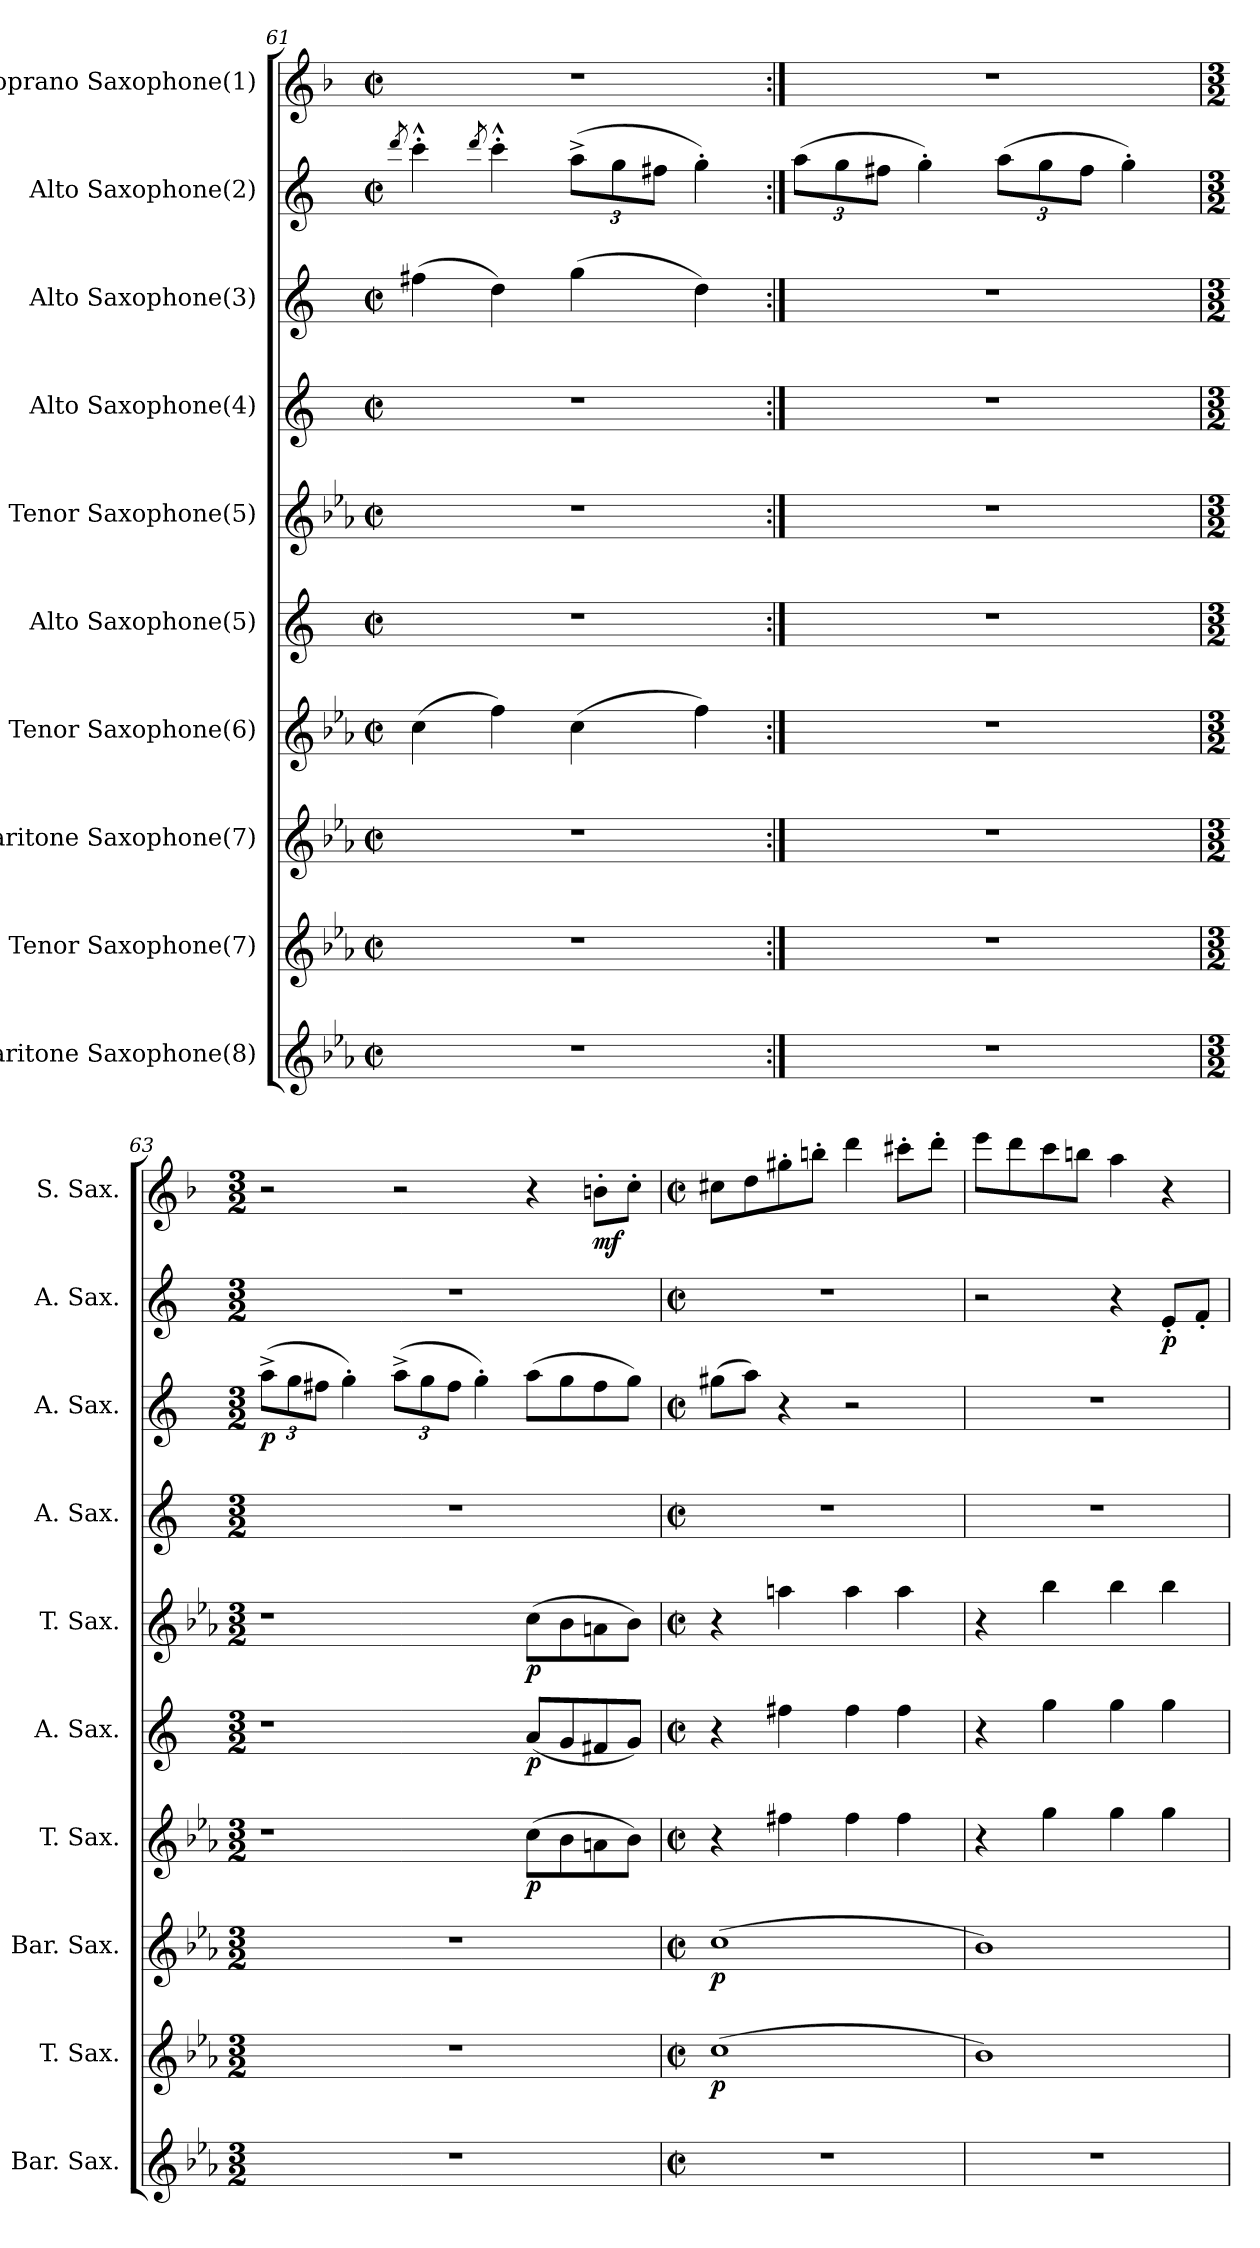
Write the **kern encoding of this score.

**kern	**kern	**dynam	**kern	**dynam	**kern	**dynam	**kern	**dynam	**kern	**dynam	**kern	**kern	**dynam	**kern	**dynam	**kern	**dynam
*part10	*part9	*part9	*part8	*part8	*part7	*part7	*part6	*part6	*part5	*part5	*part4	*part3	*part3	*part2	*part2	*part1	*part1
*staff10	*staff9	*staff9	*staff8	*staff8	*staff7	*staff7	*staff6	*staff6	*staff5	*staff5	*staff4	*staff3	*staff3	*staff2	*staff2	*staff1	*staff1
*I"Baritone Saxophone(8)	*I"Tenor Saxophone(7)	*	*I"Baritone Saxophone(7)	*	*I"Tenor Saxophone(6)	*	*I"Alto Saxophone(5)	*	*I"Tenor Saxophone(5)	*	*I"Alto Saxophone(4)	*I"Alto Saxophone(3)	*	*I"Alto Saxophone(2)	*	*I"Soprano Saxophone(1)	*
*I'Bar. Sax.	*I'T. Sax.	*	*I'Bar. Sax.	*	*I'T. Sax.	*	*I'A. Sax.	*	*I'T. Sax.	*	*I'A. Sax.	*I'A. Sax.	*	*I'A. Sax.	*	*I'S. Sax.	*
!!LO:PB:g=z
*clefG2	*clefG2	*	*clefG2	*	*clefG2	*	*clefG2	*	*clefG2	*	*clefG2	*clefG2	*	*clefG2	*	*clefG2	*
*ITrd12c21	*ITrd8c14	*	*ITrd12c21	*	*ITrd8c14	*	*ITrd5c9	*	*ITrd8c14	*	*ITrd5c9	*ITrd5c9	*	*ITrd5c9	*	*ITrd1c2	*
*k[b-e-a-]	*k[b-e-a-]	*	*k[b-e-a-]	*	*k[b-e-a-]	*	*k[b-e-a-]	*	*k[b-e-a-]	*	*k[b-e-a-]	*k[b-e-a-]	*	*k[b-e-a-]	*	*k[b-e-a-]	*
*M4/4	*M4/4	*	*M4/4	*	*M4/4	*	*M4/4	*	*M4/4	*	*M4/4	*M4/4	*	*M4/4	*	*M4/4	*
*met(c|)	*met(c|)	*	*met(c|)	*	*met(c|)	*	*met(c|)	*	*met(c|)	*	*met(c|)	*met(c|)	*	*met(c|)	*	*met(c|)	*
=61	=61	=61	=61	=61	=61	=61	=61	=61	=61	=61	=61	=61	=61	=61	=61	=61	=61
.	.	.	.	.	.	.	.	.	.	.	.	.	.	8qff/	.	.	.
1r	1r	.	1r	.	(4c\	.	1r	.	1r	.	1r	(4an\	.	4ee-'^^\	.	1r	.
.	.	.	.	.	.	.	.	.	.	.	.	.	.	8qff/	.	.	.
.	.	.	.	.	4f\)	.	.	.	.	.	.	4f\)	.	4ee-'^^\	.	.	.
*	*	*	*	*	*	*	*	*	*	*	*	*	*	*Xbrackettup	*	*	*
.	.	.	.	.	(4c\	.	.	.	.	.	.	(4b-\	.	(12cc^\L	.	.	.
.	.	.	.	.	.	.	.	.	.	.	.	.	.	12b-\	.	.	.
.	.	.	.	.	.	.	.	.	.	.	.	.	.	12an\J	.	.	.
.	.	.	.	.	4f\)	.	.	.	.	.	.	4f\)	.	4b-'\)	.	.	.
=62:|!	=62:|!	=62:|!	=62:|!	=62:|!	=62:|!	=62:|!	=62:|!	=62:|!	=62:|!	=62:|!	=62:|!	=62:|!	=62:|!	=62:|!	=62:|!	=62:|!	=62:|!
1r	1r	.	1r	.	1r	.	1r	.	1r	.	1r	1r	.	(12cc\L	.	1r	.
.	.	.	.	.	.	.	.	.	.	.	.	.	.	12b-\	.	.	.
.	.	.	.	.	.	.	.	.	.	.	.	.	.	12an\J	.	.	.
.	.	.	.	.	.	.	.	.	.	.	.	.	.	4b-'\)	.	.	.
.	.	.	.	.	.	.	.	.	.	.	.	.	.	(12cc\L	.	.	.
.	.	.	.	.	.	.	.	.	.	.	.	.	.	12b-\	.	.	.
.	.	.	.	.	.	.	.	.	.	.	.	.	.	12a\J	.	.	.
.	.	.	.	.	.	.	.	.	.	.	.	.	.	4b-'\)	.	.	.
=63	=63	=63	=63	=63	=63	=63	=63	=63	=63	=63	=63	=63	=63	=63	=63	=63	=63
*M3/2	*M3/2	*	*M3/2	*	*M3/2	*	*M3/2	*	*M3/2	*	*M3/2	*M3/2	*	*M3/2	*	*M3/2	*
*	*	*	*	*	*	*	*	*	*	*	*	*Xbrackettup	*	*	*	*	*
!	!	!	!	!	!	!	!	!	!	!	!	!	!LO:DY:b	!	!	!	!
1.r	1.r	.	1.r	.	1r	.	1r	.	1r	.	1.r	(12cc^\L	p	1.r	.	2r	.
.	.	.	.	.	.	.	.	.	.	.	.	12b-\	.	.	.	.	.
.	.	.	.	.	.	.	.	.	.	.	.	12an\J	.	.	.	.	.
.	.	.	.	.	.	.	.	.	.	.	.	4b-'\)	.	.	.	.	.
.	.	.	.	.	.	.	.	.	.	.	.	(12cc^\L	.	.	.	2r	.
.	.	.	.	.	.	.	.	.	.	.	.	12b-\	.	.	.	.	.
.	.	.	.	.	.	.	.	.	.	.	.	12a\J	.	.	.	.	.
.	.	.	.	.	.	.	.	.	.	.	.	4b-'\)	.	.	.	.	.
!	!	!	!	!	!	!LO:DY:b	!	!LO:DY:b	!	!LO:DY:b	!	!	!	!	!	!	!
.	.	.	.	.	(8c\L	p	(8c/L	p	(8c\L	p	.	(8cc\L	.	.	.	4r	.
.	.	.	.	.	8B-\	.	8B-/	.	8B-\	.	.	8b-\	.	.	.	.	.
!	!	!	!	!	!	!	!	!	!	!	!	!	!	!	!	!	!LO:DY:b
.	.	.	.	.	8An\	.	8An/	.	8An\	.	.	8a\	.	.	.	8an'\L	mf
.	.	.	.	.	8B-\J)	.	8B-/J)	.	8B-\J)	.	.	8b-\J)	.	.	.	8b-'\J	.
!!LO:PB:g=z
=64	=64	=64	=64	=64	=64	=64	=64	=64	=64	=64	=64	=64	=64	=64	=64	=64	=64
*M4/4	*M4/4	*	*M4/4	*	*M4/4	*	*M4/4	*	*M4/4	*	*M4/4	*M4/4	*	*M4/4	*	*M4/4	*
*met(c|)	*met(c|)	*	*met(c|)	*	*met(c|)	*	*met(c|)	*	*met(c|)	*	*met(c|)	*met(c|)	*	*met(c|)	*	*met(c|)	*
!	!	!LO:DY:b	!	!LO:DY:b	!	!	!	!	!	!	!	!	!	!	!	!	!
1r	(1c	p	(1c	p	4r	.	4r	.	4r	.	1r	(8bn\L	.	1r	.	8bn\L	.
.	.	.	.	.	.	.	.	.	.	.	.	8cc\J)	.	.	.	8cc\	.
.	.	.	.	.	4f#X\	.	4an\	.	4an\	.	.	4r	.	.	.	8ff#X'\	.
.	.	.	.	.	.	.	.	.	.	.	.	.	.	.	.	8aan'\J	.
.	.	.	.	.	4f#\	.	4a\	.	4a\	.	.	2r	.	.	.	4ccc\	.
.	.	.	.	.	4f#\	.	4a\	.	4a\	.	.	.	.	.	.	8bbn'\L	.
.	.	.	.	.	.	.	.	.	.	.	.	.	.	.	.	8ccc'\J	.
=65	=65	=65	=65	=65	=65	=65	=65	=65	=65	=65	=65	=65	=65	=65	=65	=65	=65
1r	1B-)	.	1B-)	.	4r	.	4r	.	4r	.	1r	1r	.	2r	.	8ddd\L	.
.	.	.	.	.	.	.	.	.	.	.	.	.	.	.	.	8ccc\	.
.	.	.	.	.	4g\	.	4b-\	.	4b-\	.	.	.	.	.	.	8bb-\	.
.	.	.	.	.	.	.	.	.	.	.	.	.	.	.	.	8aan\J	.
.	.	.	.	.	4g\	.	4b-\	.	4b-\	.	.	.	.	4r	.	4gg\	.
!	!	!	!	!	!	!	!	!	!	!	!	!	!	!	!LO:DY:b	!	!
.	.	.	.	.	4g\	.	4b-\	.	4b-\	.	.	.	.	8G'/L	p	4r	.
.	.	.	.	.	.	.	.	.	.	.	.	.	.	8A-'/J	.	.	.
=	=	=	=	=	=	=	=	=	=	=	=	=	=	=	=	=	=
*-	*-	*-	*-	*-	*-	*-	*-	*-	*-	*-	*-	*-	*-	*-	*-	*-	*-
